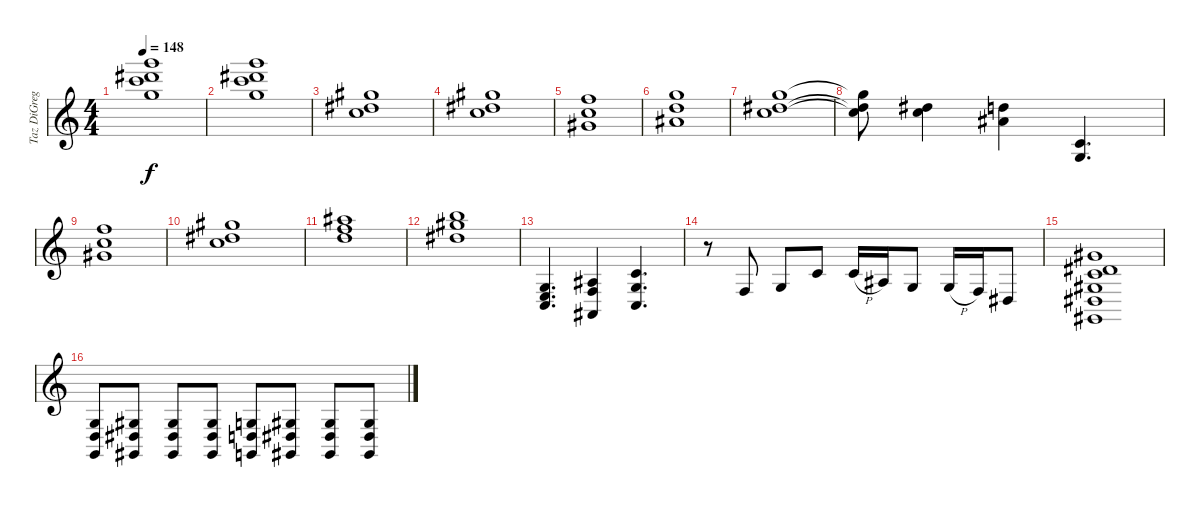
\track ("Taz DiGregorio Keyboards Rh" "Taz DiGreg") {instrument acousticgrandpiano}
\staff {score}
\tuning (E4 B3 G3 D3 A2 E2) {hide}
\ts (4 4)
\tempo 148
\clef g2
\ks c
(27.1 28.2 29.3 29.4).1{dy f} |
(27.1 28.2 29.3 29.4).1 |
(16.1 20.3 22.4).1 |
(16.1 20.3 22.4).1 |
(13.1 18.4 27.5).1{volume 9 instrument electricpiano1} |
(15.1 20.4 29.5).1 |
(15.1 20.3 22.4).1 |
(15.1{t} 20.3{t} 22.4{t}).8 (17.3 25.4).4 (6.1 24.4).4 (5.3 5.4).4{d} |
(13.1 18.4 27.5).1 |
(21.2 20.3 22.4).1 |
(18.1 18.2 24.4).1 |
(19.1 21.2 25.4).1 |
(0.3 2.4 3.5).4{d} (3.3 3.4 1.5).4 (5.3 5.4 3.5).4{d} |
r.8 3.4.8 5.4.8 5.3.8 5.3{h}.16 3.3.16 5.4.8 5.4{h}.16 3.4.16 6.5.8 |
(4.1 4.2 5.3 6.4 6.5 4.6).1 |
(5.4 5.5 3.6).8 (6.4 6.5 4.6).8 (6.4 6.5 4.6).8 (6.4 6.5 4.6).8 (5.4 5.5 3.6).8 (6.4 6.5 4.6).8 (6.4 6.5 4.6).8 (6.4 6.5 4.6).8
